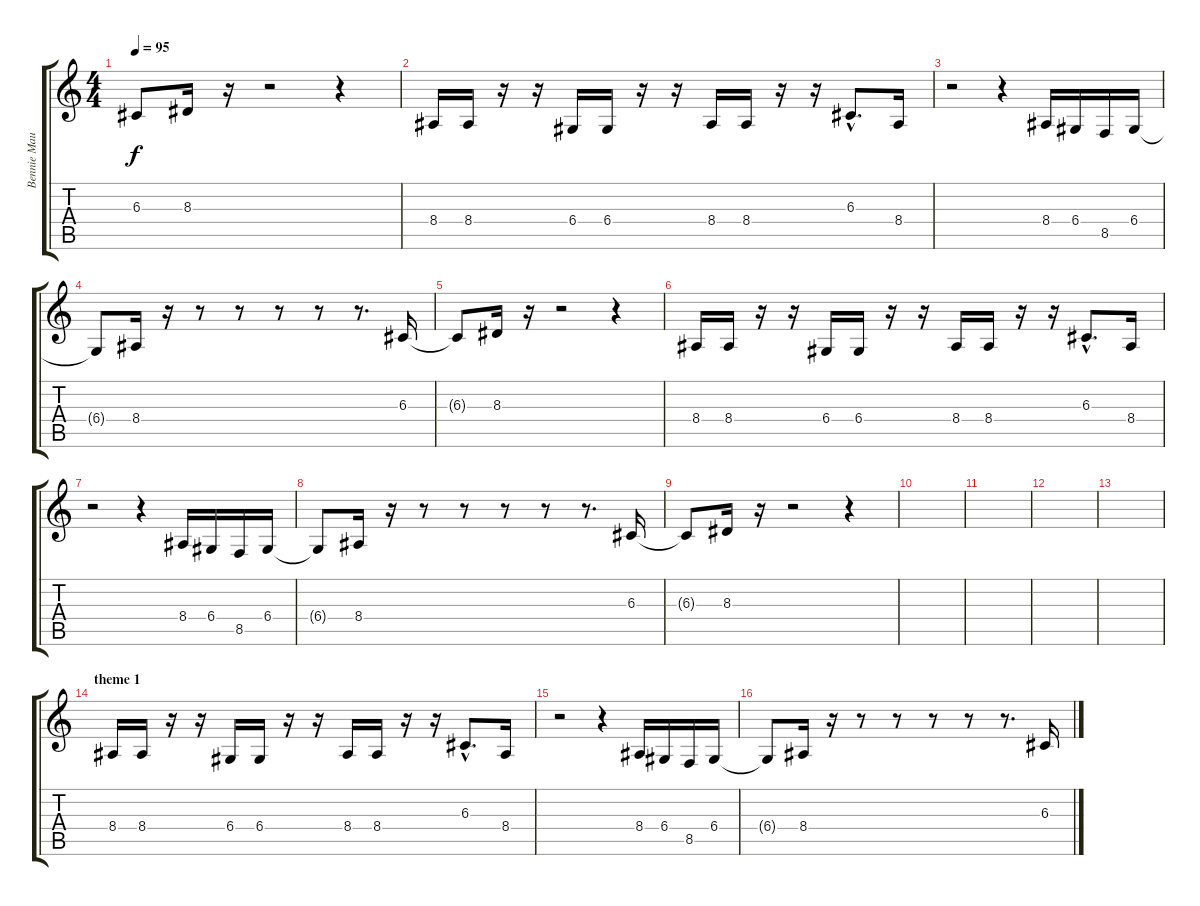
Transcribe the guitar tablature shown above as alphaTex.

\track ("Bennie Maupin (clarinette)" "Bennie Mau") {instrument clarinet}
\staff {score tabs}
\tuning (E4 B3 G3 D3 A2 E2) {hide}
\ts (4 4)
\tempo 95
\clef g2
\ks c
6.3{t}.8{dy f} 8.3.16 r.16 r.2 r.4 |
8.4.16 8.4.16 r.16 r.16 6.4.16 6.4.16 r.16 r.16 8.4.16 8.4.16 r.16 r.16 6.3{hac}.8{d} 8.4.16 |
r.2 r.4 8.4.16 6.4.16 8.5.16 6.4.16 |
6.4{t}.8 8.4.16 r.16 r.8 r.8 r.8 r.8 r.8{d} 6.3.16 |
6.3{t}.8 8.3.16 r.16 r.2 r.4 |
8.4.16 8.4.16 r.16 r.16 6.4.16 6.4.16 r.16 r.16 8.4.16 8.4.16 r.16 r.16 6.3{hac}.8{d} 8.4.16 |
r.2 r.4 8.4.16 6.4.16 8.5.16 6.4.16 |
6.4{t}.8 8.4.16 r.16 r.8 r.8 r.8 r.8 r.8{d} 6.3.16 |
6.3{t}.8 8.3.16 r.16 r.2 r.4 |
|
|
|
|
\section ("" "theme 1")
8.4.16 8.4.16 r.16 r.16 6.4.16 6.4.16 r.16 r.16 8.4.16 8.4.16 r.16 r.16 6.3{hac}.8{d} 8.4.16 |
r.2 r.4 8.4.16 6.4.16 8.5.16 6.4.16 |
6.4{t}.8 8.4.16 r.16 r.8 r.8 r.8 r.8 r.8{d} 6.3.16
